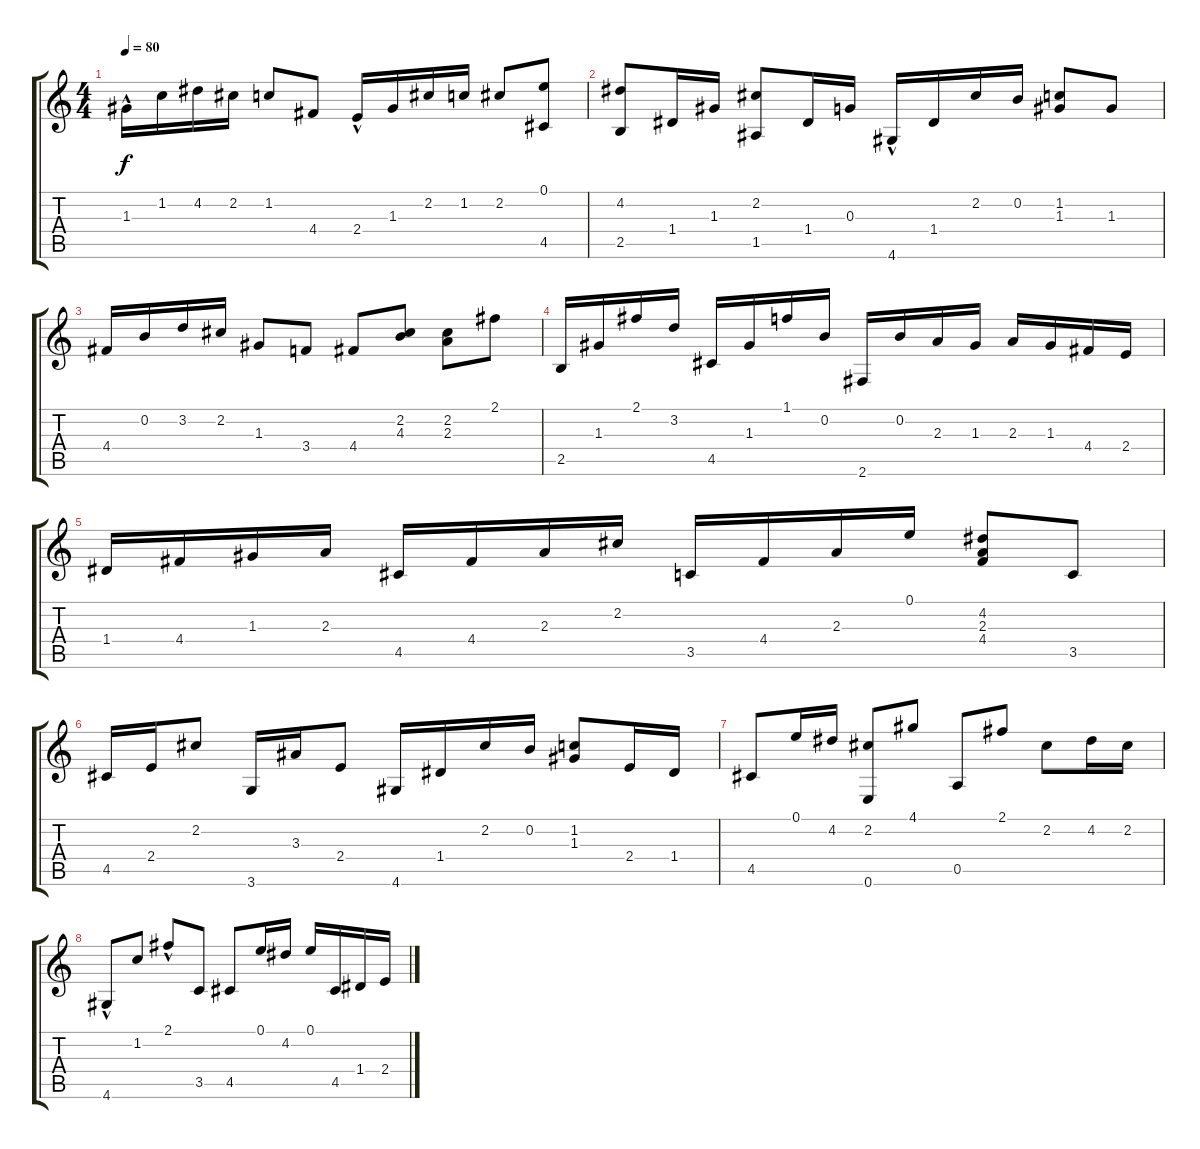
\track "" {instrument acousticguitarnylon}
\staff {score tabs}
\tuning (E4 B3 G3 D3 A2 E2) {hide}
\ts (4 4)
\tempo 80
\clef g2
\ks c
1.3{hac}.16{dy f} 1.2.16 4.2.16 2.2.16 1.2.8 4.4.8 2.4{hac}.16 1.3.16 2.2.16 1.2.16 2.2.8 (0.1 4.5).8 |
(4.2 2.5).8 1.4.16 1.3.16 (2.2 1.5).8 1.4.16 0.3.16 4.6{hac}.16 1.4.16 2.2.16 0.2.16 (1.2 1.3).8 1.3.8 |
4.4.16 0.2.16 3.2.16 2.2.16 1.3.8 3.4.8 4.4.8 (2.2 4.3).8 (2.2 2.3).8 2.1.8 |
2.5.16 1.3.16 2.1.16 3.2.16 4.5.16 1.3.16 1.1.16 0.2.16 2.6.16 0.2.16 2.3.16 1.3.16 2.3.16 1.3.16 4.4.16 2.4.16 |
1.4.16 4.4.16 1.3.16 2.3.16 4.5.16 4.4.16 2.3.16 2.2.16 3.5.16 4.4.16 2.3.16 0.1.16 (4.2 2.3 4.4).8 3.5.8 |
4.5.16 2.4.16 2.2.8 3.6.16 3.3.16 2.4.8 4.6.16 1.4.16 2.2.16 0.2.16 (1.2 1.3).8 2.4.16 1.4.16 |
4.5.8 0.1.16 4.2.16 (2.2 0.6).8 4.1.8 0.5.8 2.1.8 2.2.8 4.2.16 2.2.16 |
4.6{hac}.8 1.2.8 2.1{hac}.8 3.5.8 4.5.8 0.1.16 4.2.16 0.1.16 4.5.16 1.4.16 2.4.16
